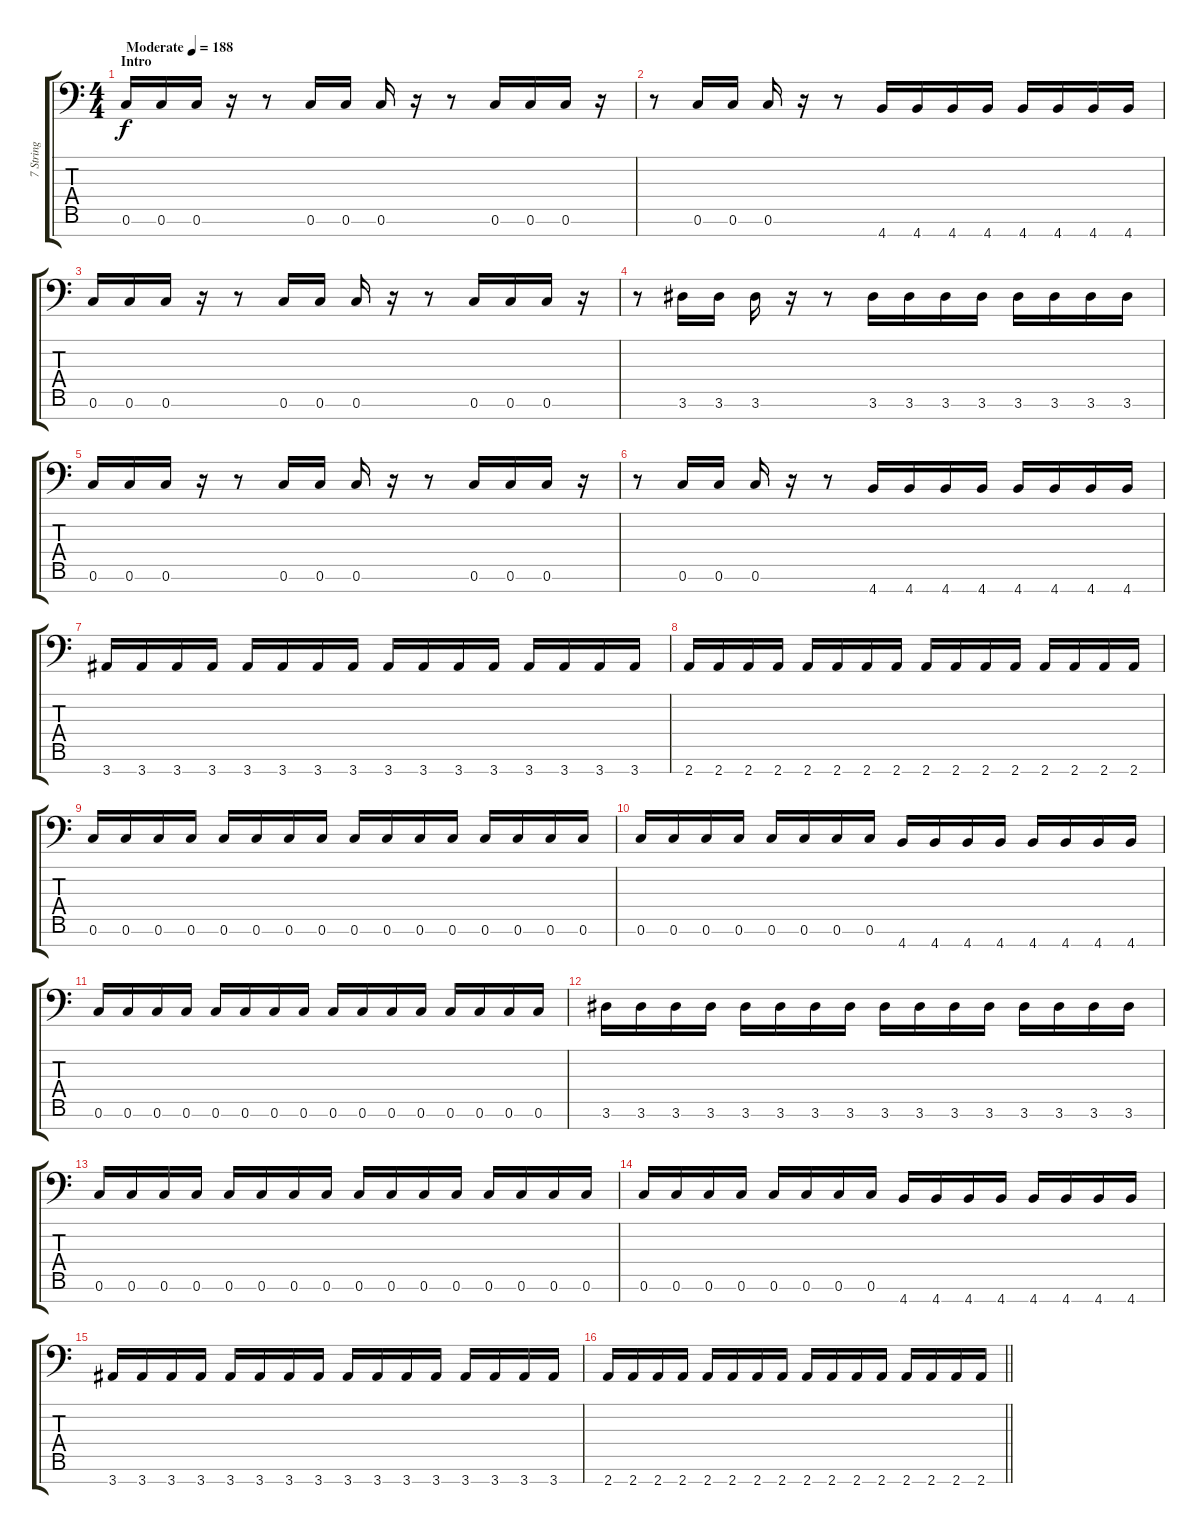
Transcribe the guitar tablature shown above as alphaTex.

\track ("7 String" "7 String") {instrument distortionguitar}
\staff {score tabs}
\tuning (D4 A3 F3 C3 G2 C2 G1) {hide}
\ts (4 4)
\section ("" "Intro")
\tempo (188 "Moderate")
\clef f4
\ks c
0.6.16{dy f instrument distortionguitar} 0.6.16 0.6.16 r.16 r.8 0.6.16 0.6.16 0.6.16 r.16 r.8 0.6.16 0.6.16 0.6.16 r.16 |
r.8 0.6.16 0.6.16 0.6.16 r.16 r.8 4.7.16 4.7.16 4.7.16 4.7.16 4.7.16 4.7.16 4.7.16 4.7.16 |
0.6.16 0.6.16 0.6.16 r.16 r.8 0.6.16 0.6.16 0.6.16 r.16 r.8 0.6.16 0.6.16 0.6.16 r.16 |
r.8 3.6.16 3.6.16 3.6.16 r.16 r.8 3.6.16 3.6.16 3.6.16 3.6.16 3.6.16 3.6.16 3.6.16 3.6.16 |
0.6.16 0.6.16 0.6.16 r.16 r.8 0.6.16 0.6.16 0.6.16 r.16 r.8 0.6.16 0.6.16 0.6.16 r.16 |
r.8 0.6.16 0.6.16 0.6.16 r.16 r.8 4.7.16 4.7.16 4.7.16 4.7.16 4.7.16 4.7.16 4.7.16 4.7.16 |
3.7.16 3.7.16 3.7.16 3.7.16 3.7.16 3.7.16 3.7.16 3.7.16 3.7.16 3.7.16 3.7.16 3.7.16 3.7.16 3.7.16 3.7.16 3.7.16 |
2.7.16 2.7.16 2.7.16 2.7.16 2.7.16 2.7.16 2.7.16 2.7.16 2.7.16 2.7.16 2.7.16 2.7.16 2.7.16 2.7.16 2.7.16 2.7.16 |
0.6.16 0.6.16 0.6.16 0.6.16 0.6.16 0.6.16 0.6.16 0.6.16 0.6.16 0.6.16 0.6.16 0.6.16 0.6.16 0.6.16 0.6.16 0.6.16 |
0.6.16 0.6.16 0.6.16 0.6.16 0.6.16 0.6.16 0.6.16 0.6.16 4.7.16 4.7.16 4.7.16 4.7.16 4.7.16 4.7.16 4.7.16 4.7.16 |
0.6.16 0.6.16 0.6.16 0.6.16 0.6.16 0.6.16 0.6.16 0.6.16 0.6.16 0.6.16 0.6.16 0.6.16 0.6.16 0.6.16 0.6.16 0.6.16 |
3.6.16 3.6.16 3.6.16 3.6.16 3.6.16 3.6.16 3.6.16 3.6.16 3.6.16 3.6.16 3.6.16 3.6.16 3.6.16 3.6.16 3.6.16 3.6.16 |
0.6.16 0.6.16 0.6.16 0.6.16 0.6.16 0.6.16 0.6.16 0.6.16 0.6.16 0.6.16 0.6.16 0.6.16 0.6.16 0.6.16 0.6.16 0.6.16 |
0.6.16 0.6.16 0.6.16 0.6.16 0.6.16 0.6.16 0.6.16 0.6.16 4.7.16 4.7.16 4.7.16 4.7.16 4.7.16 4.7.16 4.7.16 4.7.16 |
3.7.16 3.7.16 3.7.16 3.7.16 3.7.16 3.7.16 3.7.16 3.7.16 3.7.16 3.7.16 3.7.16 3.7.16 3.7.16 3.7.16 3.7.16 3.7.16 |
\barLineRight lightlight
2.7.16 2.7.16 2.7.16 2.7.16 2.7.16 2.7.16 2.7.16 2.7.16 2.7.16 2.7.16 2.7.16 2.7.16 2.7.16 2.7.16 2.7.16 2.7.16
